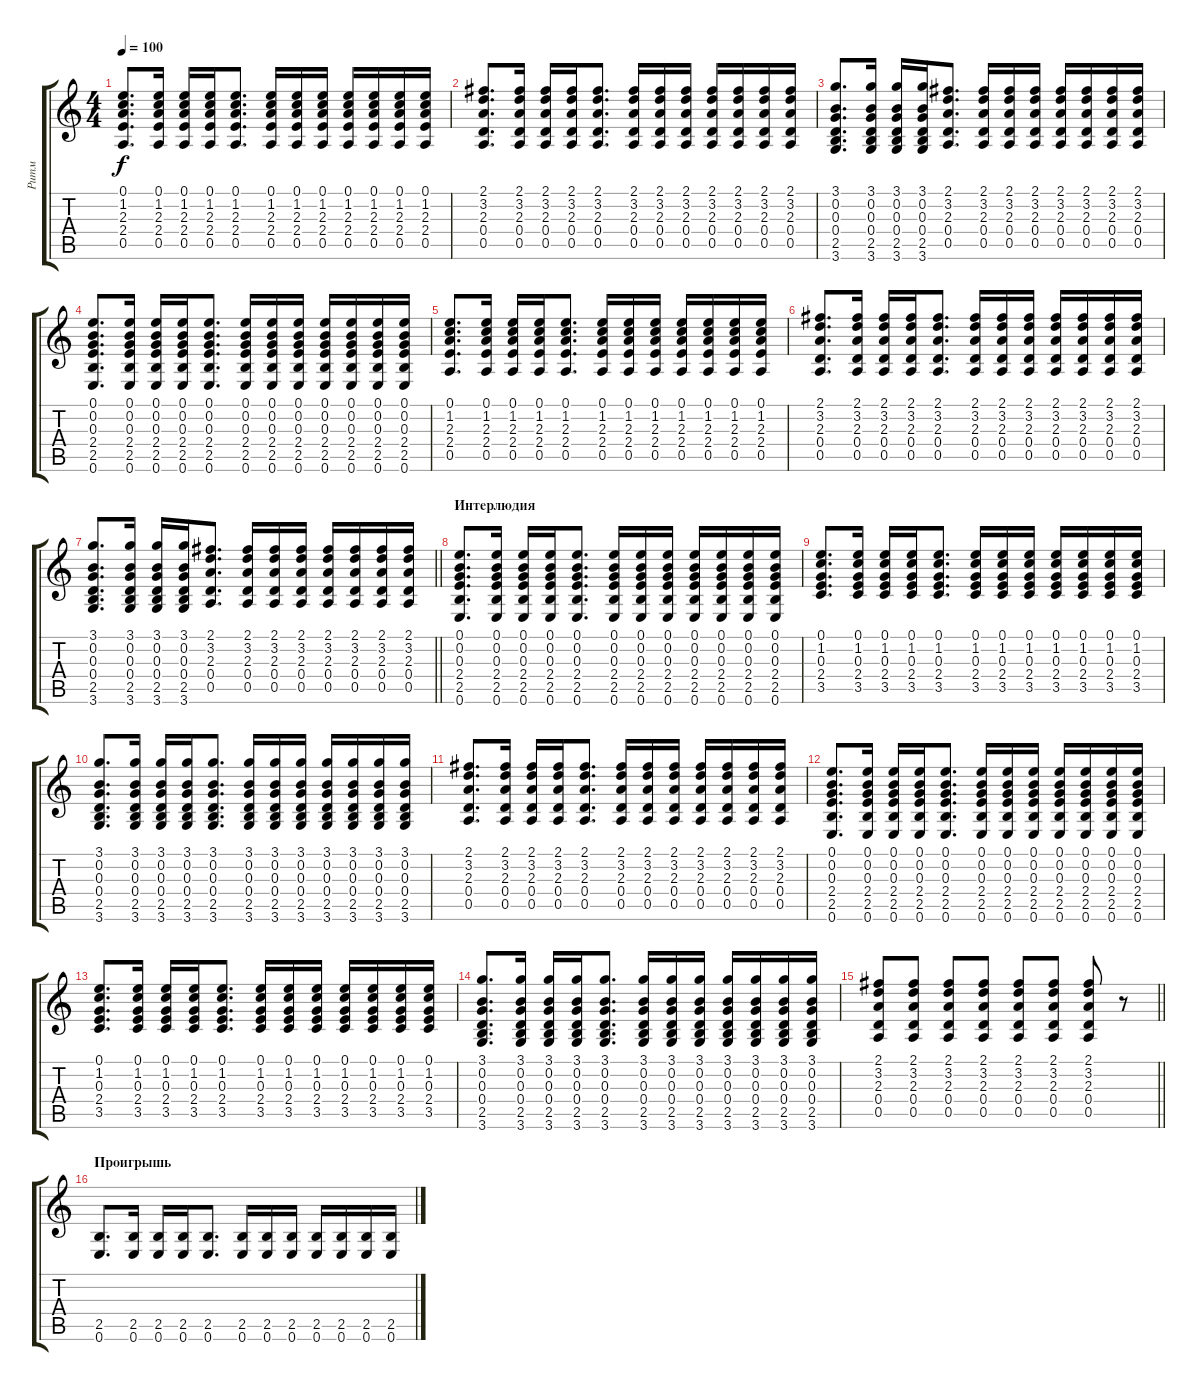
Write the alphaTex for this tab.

\track ("Ритм" "Ритм") {instrument acousticguitarsteel}
\staff {score tabs}
\tuning (E4 B3 G3 D3 A2 E2) {hide}
\ts (4 4)
\tempo 100
\clef g2
\ks c
(0.1 1.2 2.3 2.4 0.5).8{d dy f} (0.1 1.2 2.3 2.4 0.5).16 (0.1 1.2 2.3 2.4 0.5).16 (0.1 1.2 2.3 2.4 0.5).16 (0.1 1.2 2.3 2.4 0.5).8{d} (0.1 1.2 2.3 2.4 0.5).16 (0.1 1.2 2.3 2.4 0.5).16 (0.1 1.2 2.3 2.4 0.5).16 (0.1 1.2 2.3 2.4 0.5).16 (0.1 1.2 2.3 2.4 0.5).16 (0.1 1.2 2.3 2.4 0.5).16 (0.1 1.2 2.3 2.4 0.5).16 |
(2.1 3.2 2.3 0.4 0.5).8{d} (2.1 3.2 2.3 0.4 0.5).16 (2.1 3.2 2.3 0.4 0.5).16 (2.1 3.2 2.3 0.4 0.5).16 (2.1 3.2 2.3 0.4 0.5).8{d} (2.1 3.2 2.3 0.4 0.5).16 (2.1 3.2 2.3 0.4 0.5).16 (2.1 3.2 2.3 0.4 0.5).16 (2.1 3.2 2.3 0.4 0.5).16 (2.1 3.2 2.3 0.4 0.5).16 (2.1 3.2 2.3 0.4 0.5).16 (2.1 3.2 2.3 0.4 0.5).16 |
(3.1 0.2 0.3 0.4 2.5 3.6).8{d} (3.1 0.2 0.3 0.4 2.5 3.6).16 (3.1 0.2 0.3 0.4 2.5 3.6).16 (3.1 0.2 0.3 0.4 2.5 3.6).16 (2.1 3.2 2.3 0.4 0.5).8{d} (2.1 3.2 2.3 0.4 0.5).16 (2.1 3.2 2.3 0.4 0.5).16 (2.1 3.2 2.3 0.4 0.5).16 (2.1 3.2 2.3 0.4 0.5).16 (2.1 3.2 2.3 0.4 0.5).16 (2.1 3.2 2.3 0.4 0.5).16 (2.1 3.2 2.3 0.4 0.5).16 |
(0.1 0.2 0.3 2.4 2.5 0.6).8{d} (0.1 0.2 0.3 2.4 2.5 0.6).16 (0.1 0.2 0.3 2.4 2.5 0.6).16 (0.1 0.2 0.3 2.4 2.5 0.6).16 (0.1 0.2 0.3 2.4 2.5 0.6).8{d} (0.1 0.2 0.3 2.4 2.5 0.6).16 (0.1 0.2 0.3 2.4 2.5 0.6).16 (0.1 0.2 0.3 2.4 2.5 0.6).16 (0.1 0.2 0.3 2.4 2.5 0.6).16 (0.1 0.2 0.3 2.4 2.5 0.6).16 (0.1 0.2 0.3 2.4 2.5 0.6).16 (0.1 0.2 0.3 2.4 2.5 0.6).16 |
(0.1 1.2 2.3 2.4 0.5).8{d} (0.1 1.2 2.3 2.4 0.5).16 (0.1 1.2 2.3 2.4 0.5).16 (0.1 1.2 2.3 2.4 0.5).16 (0.1 1.2 2.3 2.4 0.5).8{d} (0.1 1.2 2.3 2.4 0.5).16 (0.1 1.2 2.3 2.4 0.5).16 (0.1 1.2 2.3 2.4 0.5).16 (0.1 1.2 2.3 2.4 0.5).16 (0.1 1.2 2.3 2.4 0.5).16 (0.1 1.2 2.3 2.4 0.5).16 (0.1 1.2 2.3 2.4 0.5).16 |
(2.1 3.2 2.3 0.4 0.5).8{d} (2.1 3.2 2.3 0.4 0.5).16 (2.1 3.2 2.3 0.4 0.5).16 (2.1 3.2 2.3 0.4 0.5).16 (2.1 3.2 2.3 0.4 0.5).8{d} (2.1 3.2 2.3 0.4 0.5).16 (2.1 3.2 2.3 0.4 0.5).16 (2.1 3.2 2.3 0.4 0.5).16 (2.1 3.2 2.3 0.4 0.5).16 (2.1 3.2 2.3 0.4 0.5).16 (2.1 3.2 2.3 0.4 0.5).16 (2.1 3.2 2.3 0.4 0.5).16 |
\barLineRight lightlight
(3.1 0.2 0.3 0.4 2.5 3.6).8{d} (3.1 0.2 0.3 0.4 2.5 3.6).16 (3.1 0.2 0.3 0.4 2.5 3.6).16 (3.1 0.2 0.3 0.4 2.5 3.6).16 (2.1 3.2 2.3 0.4 0.5).8{d} (2.1 3.2 2.3 0.4 0.5).16 (2.1 3.2 2.3 0.4 0.5).16 (2.1 3.2 2.3 0.4 0.5).16 (2.1 3.2 2.3 0.4 0.5).16 (2.1 3.2 2.3 0.4 0.5).16 (2.1 3.2 2.3 0.4 0.5).16 (2.1 3.2 2.3 0.4 0.5).16 |
\section ("" "Интерлюдия")
(0.1 0.2 0.3 2.4 2.5 0.6).8{d} (0.1 0.2 0.3 2.4 2.5 0.6).16 (0.1 0.2 0.3 2.4 2.5 0.6).16 (0.1 0.2 0.3 2.4 2.5 0.6).16 (0.1 0.2 0.3 2.4 2.5 0.6).8{d} (0.1 0.2 0.3 2.4 2.5 0.6).16 (0.1 0.2 0.3 2.4 2.5 0.6).16 (0.1 0.2 0.3 2.4 2.5 0.6).16 (0.1 0.2 0.3 2.4 2.5 0.6).16 (0.1 0.2 0.3 2.4 2.5 0.6).16 (0.1 0.2 0.3 2.4 2.5 0.6).16 (0.1 0.2 0.3 2.4 2.5 0.6).16 |
(0.1 1.2 0.3 2.4 3.5).8{d} (0.1 1.2 0.3 2.4 3.5).16 (0.1 1.2 0.3 2.4 3.5).16 (0.1 1.2 0.3 2.4 3.5).16 (0.1 1.2 0.3 2.4 3.5).8{d} (0.1 1.2 0.3 2.4 3.5).16 (0.1 1.2 0.3 2.4 3.5).16 (0.1 1.2 0.3 2.4 3.5).16 (0.1 1.2 0.3 2.4 3.5).16 (0.1 1.2 0.3 2.4 3.5).16 (0.1 1.2 0.3 2.4 3.5).16 (0.1 1.2 0.3 2.4 3.5).16 |
(3.1 0.2 0.3 0.4 2.5 3.6).8{d} (3.1 0.2 0.3 0.4 2.5 3.6).16 (3.1 0.2 0.3 0.4 2.5 3.6).16 (3.1 0.2 0.3 0.4 2.5 3.6).16 (3.1 0.2 0.3 0.4 2.5 3.6).8{d} (3.1 0.2 0.3 0.4 2.5 3.6).16 (3.1 0.2 0.3 0.4 2.5 3.6).16 (3.1 0.2 0.3 0.4 2.5 3.6).16 (3.1 0.2 0.3 0.4 2.5 3.6).16 (3.1 0.2 0.3 0.4 2.5 3.6).16 (3.1 0.2 0.3 0.4 2.5 3.6).16 (3.1 0.2 0.3 0.4 2.5 3.6).16 |
(2.1 3.2 2.3 0.4 0.5).8{d} (2.1 3.2 2.3 0.4 0.5).16 (2.1 3.2 2.3 0.4 0.5).16 (2.1 3.2 2.3 0.4 0.5).16 (2.1 3.2 2.3 0.4 0.5).8{d} (2.1 3.2 2.3 0.4 0.5).16 (2.1 3.2 2.3 0.4 0.5).16 (2.1 3.2 2.3 0.4 0.5).16 (2.1 3.2 2.3 0.4 0.5).16 (2.1 3.2 2.3 0.4 0.5).16 (2.1 3.2 2.3 0.4 0.5).16 (2.1 3.2 2.3 0.4 0.5).16 |
(0.1 0.2 0.3 2.4 2.5 0.6).8{d} (0.1 0.2 0.3 2.4 2.5 0.6).16 (0.1 0.2 0.3 2.4 2.5 0.6).16 (0.1 0.2 0.3 2.4 2.5 0.6).16 (0.1 0.2 0.3 2.4 2.5 0.6).8{d} (0.1 0.2 0.3 2.4 2.5 0.6).16 (0.1 0.2 0.3 2.4 2.5 0.6).16 (0.1 0.2 0.3 2.4 2.5 0.6).16 (0.1 0.2 0.3 2.4 2.5 0.6).16 (0.1 0.2 0.3 2.4 2.5 0.6).16 (0.1 0.2 0.3 2.4 2.5 0.6).16 (0.1 0.2 0.3 2.4 2.5 0.6).16 |
(0.1 1.2 0.3 2.4 3.5).8{d} (0.1 1.2 0.3 2.4 3.5).16 (0.1 1.2 0.3 2.4 3.5).16 (0.1 1.2 0.3 2.4 3.5).16 (0.1 1.2 0.3 2.4 3.5).8{d} (0.1 1.2 0.3 2.4 3.5).16 (0.1 1.2 0.3 2.4 3.5).16 (0.1 1.2 0.3 2.4 3.5).16 (0.1 1.2 0.3 2.4 3.5).16 (0.1 1.2 0.3 2.4 3.5).16 (0.1 1.2 0.3 2.4 3.5).16 (0.1 1.2 0.3 2.4 3.5).16 |
(3.1 0.2 0.3 0.4 2.5 3.6).8{d} (3.1 0.2 0.3 0.4 2.5 3.6).16 (3.1 0.2 0.3 0.4 2.5 3.6).16 (3.1 0.2 0.3 0.4 2.5 3.6).16 (3.1 0.2 0.3 0.4 2.5 3.6).8{d} (3.1 0.2 0.3 0.4 2.5 3.6).16 (3.1 0.2 0.3 0.4 2.5 3.6).16 (3.1 0.2 0.3 0.4 2.5 3.6).16 (3.1 0.2 0.3 0.4 2.5 3.6).16 (3.1 0.2 0.3 0.4 2.5 3.6).16 (3.1 0.2 0.3 0.4 2.5 3.6).16 (3.1 0.2 0.3 0.4 2.5 3.6).16 |
\barLineRight lightlight
(2.1 3.2 2.3 0.4 0.5).8 (2.1 3.2 2.3 0.4 0.5).8 (2.1 3.2 2.3 0.4 0.5).8 (2.1 3.2 2.3 0.4 0.5).8 (2.1 3.2 2.3 0.4 0.5).8 (2.1 3.2 2.3 0.4 0.5).8 (2.1 3.2 2.3 0.4 0.5).8 r.8 |
\section ("" "Проигрышь")
(2.5 0.6).8{d volume 15 instrument distortionguitar} (2.5 0.6).16 (2.5 0.6).16 (2.5 0.6).16 (2.5 0.6).8{d} (2.5 0.6).16 (2.5 0.6).16 (2.5 0.6).16 (2.5 0.6).16 (2.5 0.6).16 (2.5 0.6).16 (2.5 0.6).16
